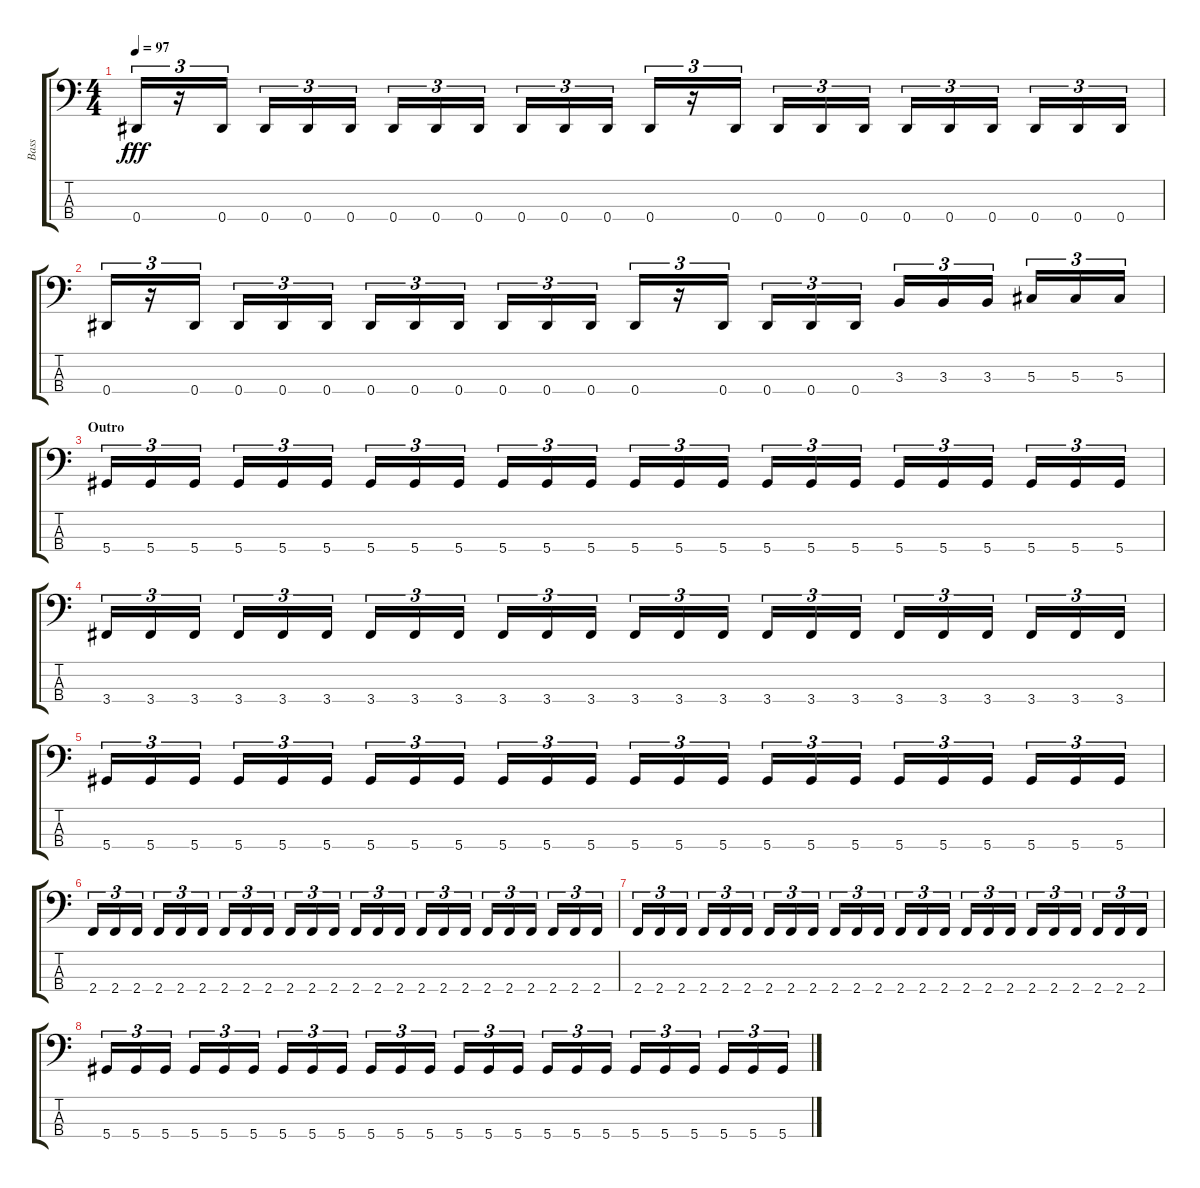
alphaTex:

\track ("Bass" "Bass") {instrument electricbassfinger}
\staff {score tabs}
\tuning (Gb2 Db2 Ab1 Eb1) {hide}
\ts (4 4)
\tempo 97
\clef f4
\ks c
0.4.16{tu (3 2) dy fff} r.16{tu (3 2)} 0.4.16{tu (3 2)} 0.4.16{tu (3 2)} 0.4.16{tu (3 2)} 0.4.16{tu (3 2)} 0.4.16{tu (3 2)} 0.4.16{tu (3 2)} 0.4.16{tu (3 2)} 0.4.16{tu (3 2)} 0.4.16{tu (3 2)} 0.4.16{tu (3 2)} 0.4.16{tu (3 2)} r.16{tu (3 2)} 0.4.16{tu (3 2)} 0.4.16{tu (3 2)} 0.4.16{tu (3 2)} 0.4.16{tu (3 2)} 0.4.16{tu (3 2)} 0.4.16{tu (3 2)} 0.4.16{tu (3 2)} 0.4.16{tu (3 2)} 0.4.16{tu (3 2)} 0.4.16{tu (3 2)} |
0.4.16{tu (3 2)} r.16{tu (3 2)} 0.4.16{tu (3 2)} 0.4.16{tu (3 2)} 0.4.16{tu (3 2)} 0.4.16{tu (3 2)} 0.4.16{tu (3 2)} 0.4.16{tu (3 2)} 0.4.16{tu (3 2)} 0.4.16{tu (3 2)} 0.4.16{tu (3 2)} 0.4.16{tu (3 2)} 0.4.16{tu (3 2)} r.16{tu (3 2)} 0.4.16{tu (3 2)} 0.4.16{tu (3 2)} 0.4.16{tu (3 2)} 0.4.16{tu (3 2)} 3.3.16{tu (3 2)} 3.3.16{tu (3 2)} 3.3.16{tu (3 2)} 5.3.16{tu (3 2)} 5.3.16{tu (3 2)} 5.3.16{tu (3 2)} |
\section ("" "Outro")
5.4.16{tu (3 2)} 5.4.16{tu (3 2)} 5.4.16{tu (3 2)} 5.4.16{tu (3 2)} 5.4.16{tu (3 2)} 5.4.16{tu (3 2)} 5.4.16{tu (3 2)} 5.4.16{tu (3 2)} 5.4.16{tu (3 2)} 5.4.16{tu (3 2)} 5.4.16{tu (3 2)} 5.4.16{tu (3 2)} 5.4.16{tu (3 2)} 5.4.16{tu (3 2)} 5.4.16{tu (3 2)} 5.4.16{tu (3 2)} 5.4.16{tu (3 2)} 5.4.16{tu (3 2)} 5.4.16{tu (3 2)} 5.4.16{tu (3 2)} 5.4.16{tu (3 2)} 5.4.16{tu (3 2)} 5.4.16{tu (3 2)} 5.4.16{tu (3 2)} |
3.4.16{tu (3 2)} 3.4.16{tu (3 2)} 3.4.16{tu (3 2)} 3.4.16{tu (3 2)} 3.4.16{tu (3 2)} 3.4.16{tu (3 2)} 3.4.16{tu (3 2)} 3.4.16{tu (3 2)} 3.4.16{tu (3 2)} 3.4.16{tu (3 2)} 3.4.16{tu (3 2)} 3.4.16{tu (3 2)} 3.4.16{tu (3 2)} 3.4.16{tu (3 2)} 3.4.16{tu (3 2)} 3.4.16{tu (3 2)} 3.4.16{tu (3 2)} 3.4.16{tu (3 2)} 3.4.16{tu (3 2)} 3.4.16{tu (3 2)} 3.4.16{tu (3 2)} 3.4.16{tu (3 2)} 3.4.16{tu (3 2)} 3.4.16{tu (3 2)} |
5.4.16{tu (3 2)} 5.4.16{tu (3 2)} 5.4.16{tu (3 2)} 5.4.16{tu (3 2)} 5.4.16{tu (3 2)} 5.4.16{tu (3 2)} 5.4.16{tu (3 2)} 5.4.16{tu (3 2)} 5.4.16{tu (3 2)} 5.4.16{tu (3 2)} 5.4.16{tu (3 2)} 5.4.16{tu (3 2)} 5.4.16{tu (3 2)} 5.4.16{tu (3 2)} 5.4.16{tu (3 2)} 5.4.16{tu (3 2)} 5.4.16{tu (3 2)} 5.4.16{tu (3 2)} 5.4.16{tu (3 2)} 5.4.16{tu (3 2)} 5.4.16{tu (3 2)} 5.4.16{tu (3 2)} 5.4.16{tu (3 2)} 5.4.16{tu (3 2)} |
2.4.16{tu (3 2)} 2.4.16{tu (3 2)} 2.4.16{tu (3 2)} 2.4.16{tu (3 2)} 2.4.16{tu (3 2)} 2.4.16{tu (3 2)} 2.4.16{tu (3 2)} 2.4.16{tu (3 2)} 2.4.16{tu (3 2)} 2.4.16{tu (3 2)} 2.4.16{tu (3 2)} 2.4.16{tu (3 2)} 2.4.16{tu (3 2)} 2.4.16{tu (3 2)} 2.4.16{tu (3 2)} 2.4.16{tu (3 2)} 2.4.16{tu (3 2)} 2.4.16{tu (3 2)} 2.4.16{tu (3 2)} 2.4.16{tu (3 2)} 2.4.16{tu (3 2)} 2.4.16{tu (3 2)} 2.4.16{tu (3 2)} 2.4.16{tu (3 2)} |
2.4.16{tu (3 2)} 2.4.16{tu (3 2)} 2.4.16{tu (3 2)} 2.4.16{tu (3 2)} 2.4.16{tu (3 2)} 2.4.16{tu (3 2)} 2.4.16{tu (3 2)} 2.4.16{tu (3 2)} 2.4.16{tu (3 2)} 2.4.16{tu (3 2)} 2.4.16{tu (3 2)} 2.4.16{tu (3 2)} 2.4.16{tu (3 2)} 2.4.16{tu (3 2)} 2.4.16{tu (3 2)} 2.4.16{tu (3 2)} 2.4.16{tu (3 2)} 2.4.16{tu (3 2)} 2.4.16{tu (3 2)} 2.4.16{tu (3 2)} 2.4.16{tu (3 2)} 2.4.16{tu (3 2)} 2.4.16{tu (3 2)} 2.4.16{tu (3 2)} |
5.4.16{tu (3 2)} 5.4.16{tu (3 2)} 5.4.16{tu (3 2)} 5.4.16{tu (3 2)} 5.4.16{tu (3 2)} 5.4.16{tu (3 2)} 5.4.16{tu (3 2)} 5.4.16{tu (3 2)} 5.4.16{tu (3 2)} 5.4.16{tu (3 2)} 5.4.16{tu (3 2)} 5.4.16{tu (3 2)} 5.4.16{tu (3 2)} 5.4.16{tu (3 2)} 5.4.16{tu (3 2)} 5.4.16{tu (3 2)} 5.4.16{tu (3 2)} 5.4.16{tu (3 2)} 5.4.16{tu (3 2)} 5.4.16{tu (3 2)} 5.4.16{tu (3 2)} 5.4.16{tu (3 2)} 5.4.16{tu (3 2)} 5.4.16{tu (3 2)}
